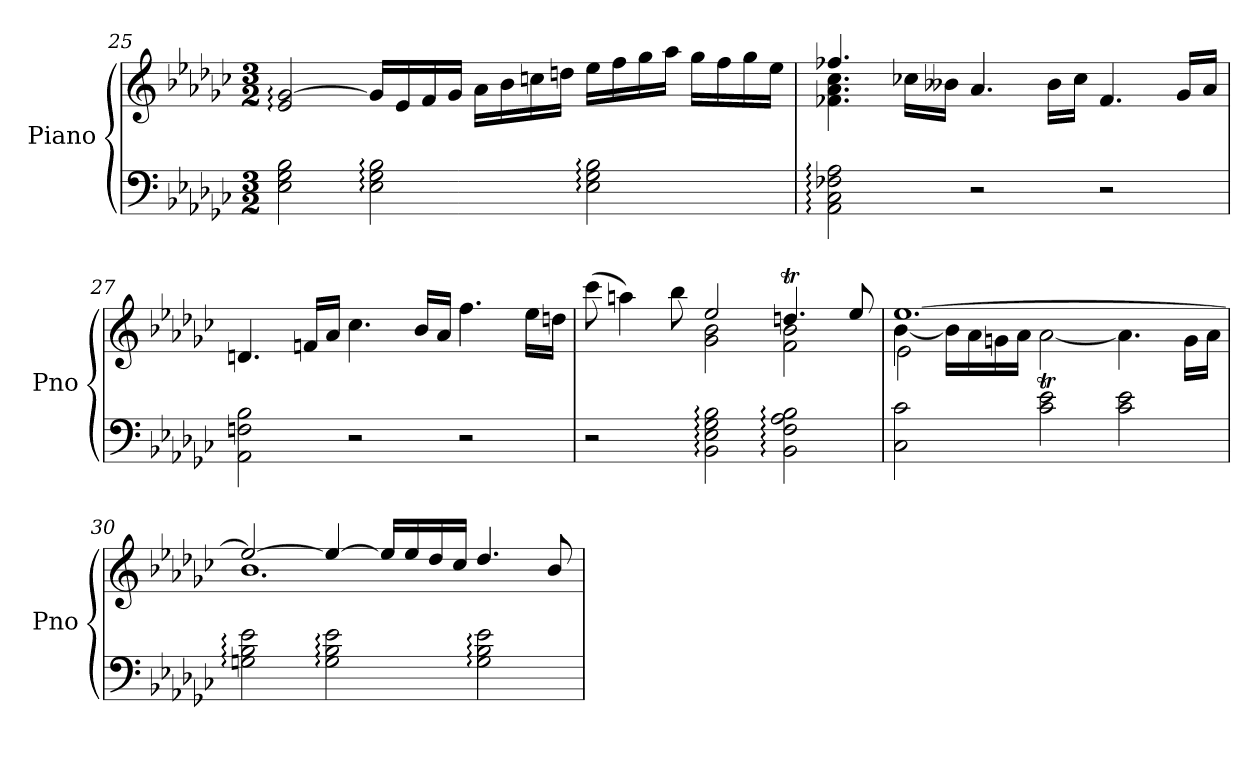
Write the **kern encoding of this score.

**kern	**kern
*part1	*part1
*staff2	*staff1
*I"Piano	*
*I'Pno	*
!!LO:LB:g=z
*clefF4	*clefG2
*k[b-e-a-d-g-c-]	*k[b-e-a-d-g-c-]
*M3/2	*M3/2
=25	=25
2E-\ 2G-\ 2B-\	2e-/: [2g-/:
2E-\: 2G-\: 2B-\:	16g-/LL]
.	16e-/
.	16f/
.	16g-/JJ
.	16a-\LL
.	16b-\
.	16ccn\
.	16ddn\JJ
2E-\: 2G-\: 2B-\:	16ee-\LL
.	16ff\
.	16gg-\
.	16aa-\JJ
.	16gg-\LL
.	16ff\
.	16gg-\
.	16ee-\JJ
=26	=26
*	*^
2AA-\: 2C-\: 2F-X\: 2A-\:	4.ff-X:/	4.f-X\ 4.a-\ 4.cc-\
.	16cc-X\LL	1ryy
.	16b--X\JJ	.
2r	4.a-/	.
.	16b--\LL	.
.	16cc-\JJ	.
2r	4.f-/	.
.	16g-/LL	8ryy
.	16a-/JJ	.
*	*v	*v
=27	=27
2AA-\ 2Fn\ 2B-\	4.dn/
.	16fn/LL
.	16a-/JJ
2r	4.cc-\
.	16b-/LL
.	16a-/JJ
2r	4.ff\
.	16ee-\LL
.	16ddn\JJ
!!LO:PB:g=z
=28	=28
*	*^
2r	(>8ccc-\	2ryy
.	4aan\)	.
.	8bb-\	.
2BB-\: 2E-\: 2G-\: 2B-\:	2ee-:/	2g-\ 2b-\
2BB-\: 2F\: 2A-\: 2B-\:	4.ddnt/	2f\ 2b-\
.	8ee-/	.
=29	=29	=29
*	*	*^
2C-\ 2c-\	[1.ee-	[4b-\	2e-\
.	.	16b-\LL]	.
.	.	16a-\	.
.	.	16gn\	.
.	.	16a-\JJ	.
2c-\ 2e-\	.	[2a-T\	1ryy
2c-\ 2e-\	.	4.a-\]	.
.	.	16g\LL	.
.	.	16a-\JJ	.
*	*	*v	*v
=30	=30	=30
2Gn\: 2B-\: 2e-\:	2ee-/_	1.b-
2G\: 2B-\: 2e-\:	4ee-/_	.
.	16ee-/LL]	.
.	16ee-/	.
.	16dd-/	.
.	16cc-/JJ	.
2G\: 2B-\: 2e-\:	4.dd-/	.
.	8b-/	.
*	*v	*v
=	=
*-	*-
